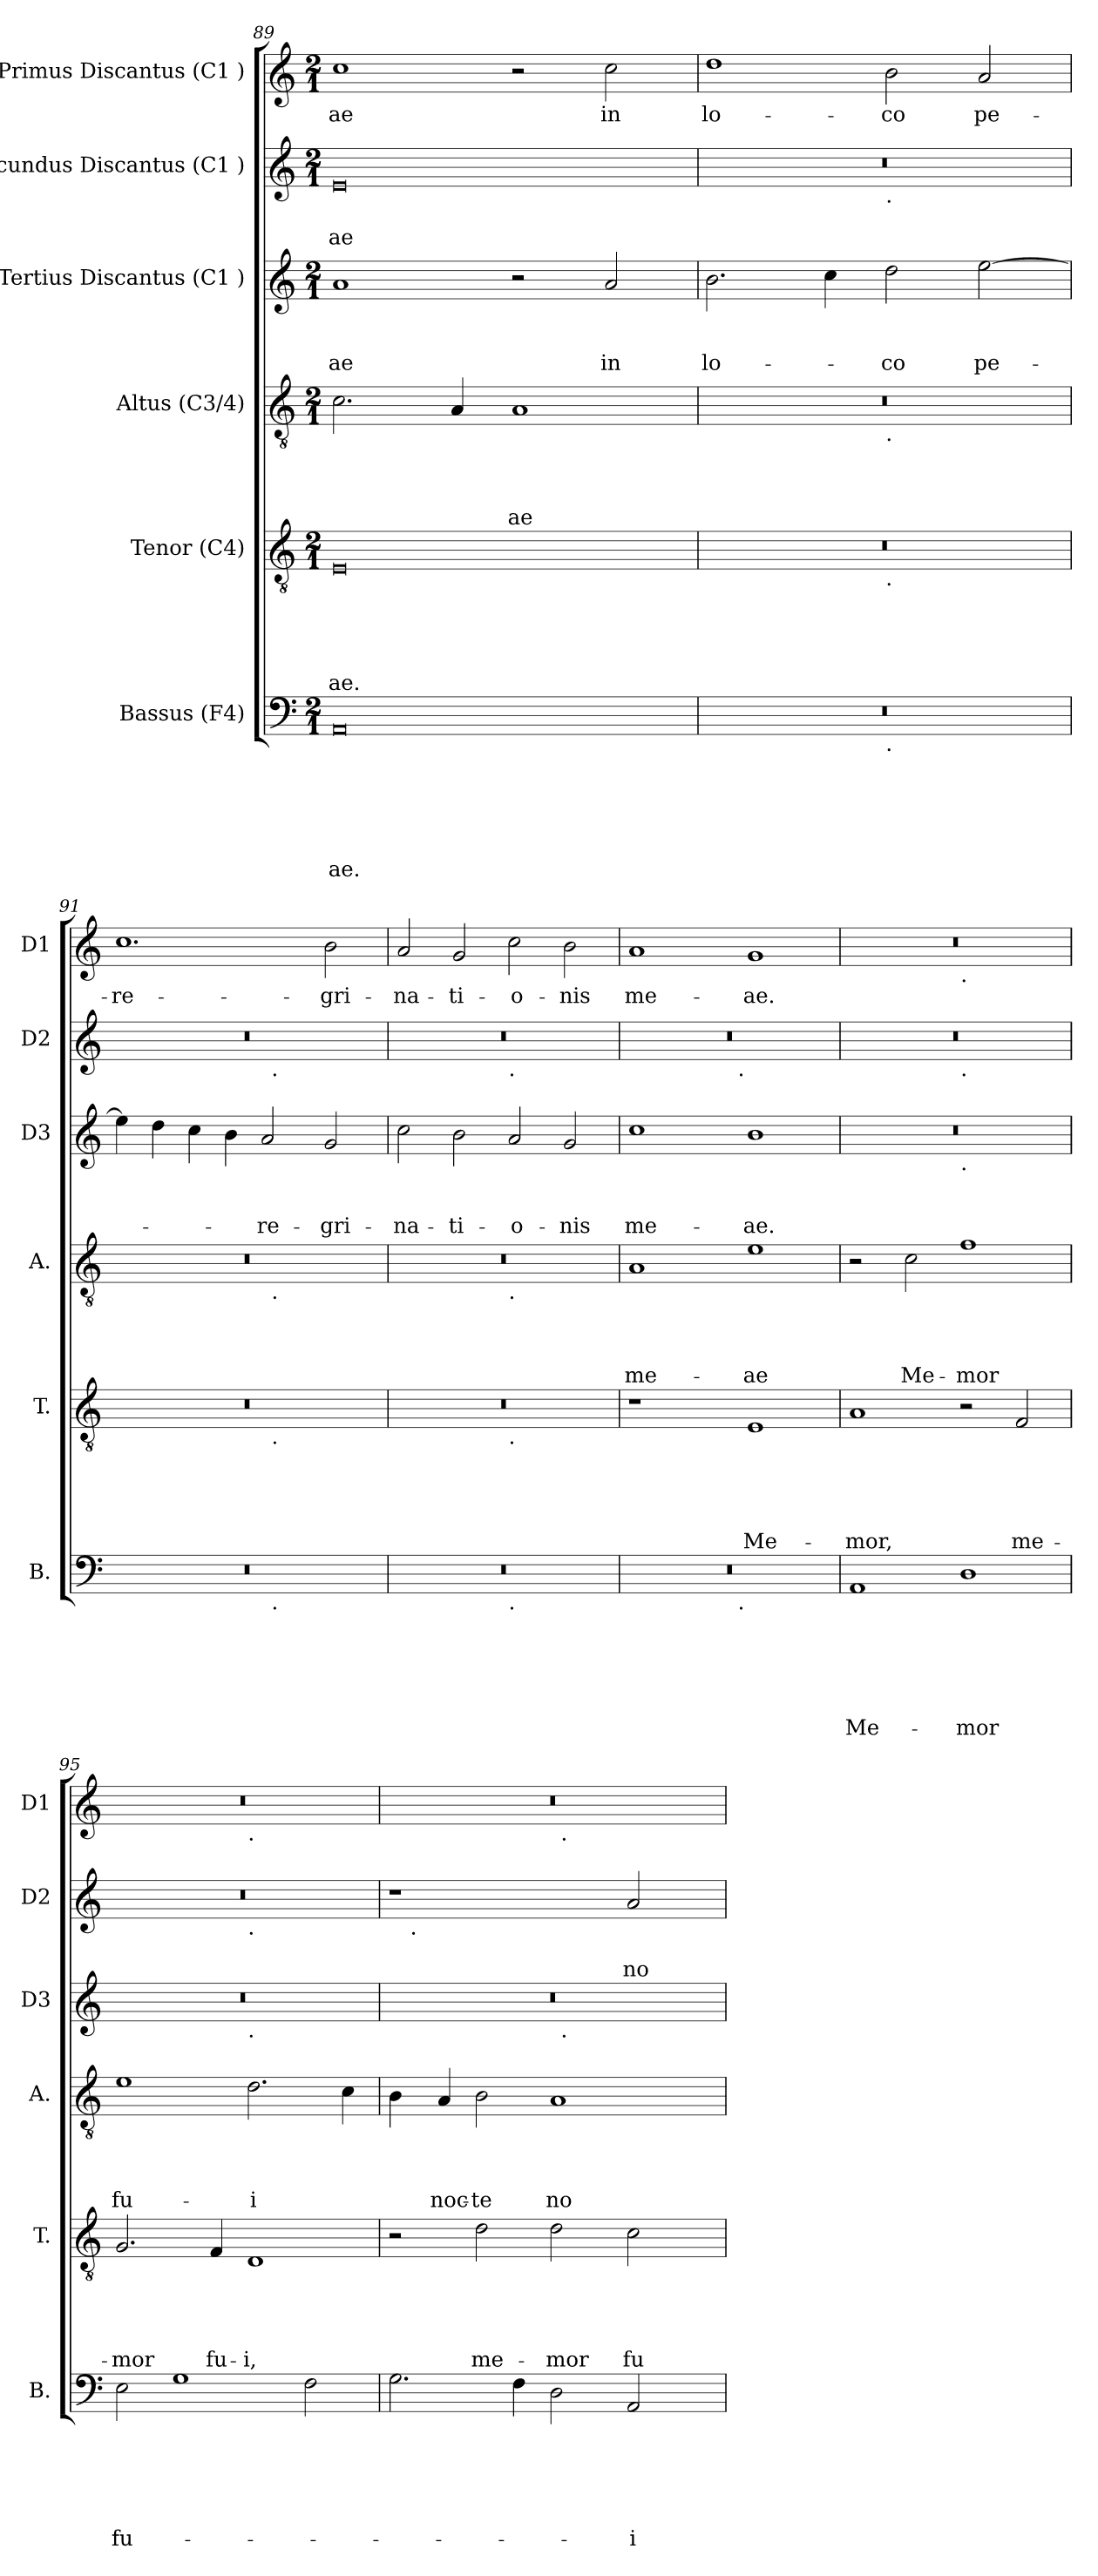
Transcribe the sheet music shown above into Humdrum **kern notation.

**kern	**text	**text	**text	**text	**text	**text	**kern	**text	**text	**text	**text	**text	**kern	**text	**text	**text	**text	**kern	**text	**text	**text	**kern	**text	**text	**kern	**text
*part6	*part6	*part6	*part6	*part6	*part6	*part6	*part5	*part5	*part5	*part5	*part5	*part5	*part4	*part4	*part4	*part4	*part4	*part3	*part3	*part3	*part3	*part2	*part2	*part2	*part1	*part1
*staff6	*staff6	*staff6	*staff6	*staff6	*staff6	*staff6	*staff5	*staff5	*staff5	*staff5	*staff5	*staff5	*staff4	*staff4	*staff4	*staff4	*staff4	*staff3	*staff3	*staff3	*staff3	*staff2	*staff2	*staff2	*staff1	*staff1
*I"Bassus (F4)	*	*	*	*	*	*	*I"Tenor (C4)	*	*	*	*	*	*I"Altus (C3/4)	*	*	*	*	*I"Tertius Discantus (C1 )	*	*	*	*I"Secundus Discantus (C1 )	*	*	*I"Primus Discantus (C1 )	*
*I'B.	*	*	*	*	*	*	*I'T.	*	*	*	*	*	*I'A.	*	*	*	*	*I'D3	*	*	*	*I'D2	*	*	*I'D1	*
*clefF4	*	*	*	*	*	*	*clefGv2	*	*	*	*	*	*clefGv2	*	*	*	*	*clefG2	*	*	*	*clefG2	*	*	*clefG2	*
*k[]	*	*	*	*	*	*	*k[]	*	*	*	*	*	*k[]	*	*	*	*	*k[]	*	*	*	*k[]	*	*	*k[]	*
*C:	*	*	*	*	*	*	*C:	*	*	*	*	*	*C:	*	*	*	*	*C:	*	*	*	*C:	*	*	*C:	*
*M2/1	*	*	*	*	*	*	*M2/1	*	*	*	*	*	*M2/1	*	*	*	*	*M2/1	*	*	*	*M2/1	*	*	*M2/1	*
=89	=89	=89	=89	=89	=89	=89	=89	=89	=89	=89	=89	=89	=89	=89	=89	=89	=89	=89	=89	=89	=89	=89	=89	=89	=89	=89
!	!	!	!	!	!	!LO:LY:b	!	!	!	!	!	!LO:LY:b	!	!	!	!	!	!	!	!	!LO:LY:b	!	!	!LO:LY:b:rj	!	!LO:LY:b
0AA	.	.	.	.	.	-ae.	0E	.	.	.	.	-ae.	2.c\	.	.	.	.	1a	.	.	-ae	0e	.	-ae	1cc	-ae
.	.	.	.	.	.	.	.	.	.	.	.	.	4A/	.	.	.	.	.	.	.	.	.	.	.	.	.
!	!	!	!	!	!	!	!	!	!	!	!	!	!	!	!	!	!LO:LY:b	!	!	!	!	!	!	!	!	!
.	.	.	.	.	.	.	.	.	.	.	.	.	1A	.	.	.	-ae	2r	.	.	.	.	.	.	2r	.
!	!	!	!	!	!	!	!	!	!	!	!	!	!	!	!	!	!	!	!	!	!LO:LY:b	!	!	!	!	!LO:LY:b
.	.	.	.	.	.	.	.	.	.	.	.	.	.	.	.	.	.	2a/	.	.	in	.	.	.	2cc\	in
=90	=90	=90	=90	=90	=90	=90	=90	=90	=90	=90	=90	=90	=90	=90	=90	=90	=90	=90	=90	=90	=90	=90	=90	=90	=90	=90
!	!	!	!	!	!	!	!	!	!	!	!	!	!	!	!	!	!	!	!	!	!LO:LY:b	!	!	!	!	!LO:LY:b
*^	*	*	*	*	*	*	*^	*	*	*	*	*	*^	*	*	*	*	*	*	*	*	*^	*	*	*	*
0r	1ryy	.	.	.	.	.	.	0r	1ryy	.	.	.	.	.	0r	1ryy	.	.	.	.	2.b\	.	.	lo-	0r	1ryy	.	.	1dd	lo-
.	.	.	.	.	.	.	.	.	.	.	.	.	.	.	.	.	.	.	.	.	4cc\	.	.	.	.	.	.	.	.	.
!	!	!	!	!	!	!	!	!	!	!	!	!	!	!	!	!	!	!	!	!	!	!	!	!	!	!LO:TX:b:t=.	!	!	!	!
!	!	!	!	!	!	!	!	!	!	!	!	!	!	!	!	!LO:TX:b:t=.	!	!	!	!	!	!	!	!	!	!	!	!	!	!
!	!	!	!	!	!	!	!	!	!LO:TX:b:t=.	!	!	!	!	!	!	!	!	!	!	!	!	!	!	!	!	!	!	!	!	!
!	!LO:TX:b:t=.	!	!	!	!	!	!	!	!	!	!	!	!	!	!	!	!	!	!	!	!	!	!	!	!	!	!	!	!	!
!	!	!	!	!	!	!	!	!	!	!	!	!	!	!	!	!	!	!	!	!	!	!	!	!LO:LY:b	!	!	!	!	!	!LO:LY:b
.	1ryy	.	.	.	.	.	.	.	1ryy	.	.	.	.	.	.	1ryy	.	.	.	.	2dd\	.	.	-co	.	1ryy	.	.	2b\	-co
!	!	!	!	!	!	!	!	!	!	!	!	!	!	!	!	!	!	!	!	!	!	!	!	!LO:LY:b	!	!	!	!	!	!LO:LY:b
.	.	.	.	.	.	.	.	.	.	.	.	.	.	.	.	.	.	.	.	.	[>2ee\	.	.	pe-	.	.	.	.	2a/	pe-
!!LO:PB:g=z
=91	=91	=91	=91	=91	=91	=91	=91	=91	=91	=91	=91	=91	=91	=91	=91	=91	=91	=91	=91	=91	=91	=91	=91	=91	=91	=91	=91	=91	=91	=91
!	!	!	!	!	!	!	!	!	!	!	!	!	!	!	!	!	!	!	!	!	!	!	!	!	!	!	!	!	!	!LO:LY:b
0r	1ryy	.	.	.	.	.	.	0r	1ryy	.	.	.	.	.	0r	1ryy	.	.	.	.	4ee\]	.	.	.	0r	1ryy	.	.	1.cc	-re-
.	.	.	.	.	.	.	.	.	.	.	.	.	.	.	.	.	.	.	.	.	4dd\	.	.	.	.	.	.	.	.	.
.	.	.	.	.	.	.	.	.	.	.	.	.	.	.	.	.	.	.	.	.	4cc\	.	.	.	.	.	.	.	.	.
.	.	.	.	.	.	.	.	.	.	.	.	.	.	.	.	.	.	.	.	.	4b\	.	.	.	.	.	.	.	.	.
!	!	!	!	!	!	!	!	!	!	!	!	!	!	!	!	!	!	!	!	!	!	!	!	!LO:LY:b	!	!	!	!	!	!
.	32ryy	.	.	.	.	.	.	.	32ryy	.	.	.	.	.	.	32ryy	.	.	.	.	2a/	.	.	-re-	.	32ryy	.	.	.	.
!	!	!	!	!	!	!	!	!	!	!	!	!	!	!	!	!	!	!	!	!	!	!	!	!	!	!LO:TX:b:t=.	!	!	!	!
!	!	!	!	!	!	!	!	!	!	!	!	!	!	!	!	!LO:TX:b:t=.	!	!	!	!	!	!	!	!	!	!	!	!	!	!
!	!	!	!	!	!	!	!	!	!LO:TX:b:t=.	!	!	!	!	!	!	!	!	!	!	!	!	!	!	!	!	!	!	!	!	!
!	!LO:TX:b:t=.	!	!	!	!	!	!	!	!	!	!	!	!	!	!	!	!	!	!	!	!	!	!	!	!	!	!	!	!	!
.	2ryy	.	.	.	.	.	.	.	2ryy	.	.	.	.	.	.	2ryy	.	.	.	.	.	.	.	.	.	2ryy	.	.	.	.
!	!	!	!	!	!	!	!	!	!	!	!	!	!	!	!	!	!	!	!	!	!	!	!	!LO:LY:b	!	!	!	!	!	!LO:LY:b
.	.	.	.	.	.	.	.	.	.	.	.	.	.	.	.	.	.	.	.	.	2g/	.	.	-gri-	.	.	.	.	2b\	-gri-
.	4...ryy	.	.	.	.	.	.	.	4...ryy	.	.	.	.	.	.	4...ryy	.	.	.	.	.	.	.	.	.	4...ryy	.	.	.	.
=92	=92	=92	=92	=92	=92	=92	=92	=92	=92	=92	=92	=92	=92	=92	=92	=92	=92	=92	=92	=92	=92	=92	=92	=92	=92	=92	=92	=92	=92	=92
!	!	!	!	!	!	!	!	!	!	!	!	!	!	!	!	!	!	!	!	!	!	!	!	!LO:LY:b	!	!	!	!	!	!LO:LY:b
0r	1ryy	.	.	.	.	.	.	0r	1ryy	.	.	.	.	.	0r	1ryy	.	.	.	.	2cc\	.	.	-na-	0r	1ryy	.	.	2a/	-na-
!	!	!	!	!	!	!	!	!	!	!	!	!	!	!	!	!	!	!	!	!	!	!	!	!LO:LY:b	!	!	!	!	!	!LO:LY:b
.	.	.	.	.	.	.	.	.	.	.	.	.	.	.	.	.	.	.	.	.	2b\	.	.	-ti-	.	.	.	.	2g/	-ti-
!	!	!	!	!	!	!	!	!	!	!	!	!	!	!	!	!	!	!	!	!	!	!	!	!	!	!LO:TX:b:t=.	!	!	!	!
!	!	!	!	!	!	!	!	!	!	!	!	!	!	!	!	!LO:TX:b:t=.	!	!	!	!	!	!	!	!	!	!	!	!	!	!
!	!	!	!	!	!	!	!	!	!LO:TX:b:t=.	!	!	!	!	!	!	!	!	!	!	!	!	!	!	!	!	!	!	!	!	!
!	!LO:TX:b:t=.	!	!	!	!	!	!	!	!	!	!	!	!	!	!	!	!	!	!	!	!	!	!	!	!	!	!	!	!	!
!	!	!	!	!	!	!	!	!	!	!	!	!	!	!	!	!	!	!	!	!	!	!	!	!LO:LY:b	!	!	!	!	!	!LO:LY:b
.	1ryy	.	.	.	.	.	.	.	1ryy	.	.	.	.	.	.	1ryy	.	.	.	.	2a/	.	.	-o-	.	1ryy	.	.	2cc\	-o-
!	!	!	!	!	!	!	!	!	!	!	!	!	!	!	!	!	!	!	!	!	!	!	!	!LO:LY:b	!	!	!	!	!	!LO:LY:b
.	.	.	.	.	.	.	.	.	.	.	.	.	.	.	.	.	.	.	.	.	2g/	.	.	-nis	.	.	.	.	2b\	-nis
=93	=93	=93	=93	=93	=93	=93	=93	=93	=93	=93	=93	=93	=93	=93	=93	=93	=93	=93	=93	=93	=93	=93	=93	=93	=93	=93	=93	=93	=93	=93
!	!	!	!	!	!	!	!	!	!	!	!	!	!	!	!	!	!	!	!	!LO:LY:b	!	!	!	!LO:LY:b	!	!	!	!	!	!LO:LY:b
*	*	*	*	*	*	*	*	*v	*v	*	*	*	*	*	*	*	*	*	*	*	*	*	*	*	*	*	*	*	*	*
*	*	*	*	*	*	*	*	*	*	*	*	*	*	*v	*v	*	*	*	*	*	*	*	*	*	*	*	*	*	*
0r	2ryy	.	.	.	.	.	.	1r	.	.	.	.	.	1A	.	.	.	me-	1cc	.	.	me-	0r	2ryy	.	.	1a	me-
.	4...ryy	.	.	.	.	.	.	.	.	.	.	.	.	.	.	.	.	.	.	.	.	.	.	4...ryy	.	.	.	.
!	!	!	!	!	!	!	!	!	!	!	!	!	!	!	!	!	!	!	!	!	!	!	!	!LO:TX:b:t=.	!	!	!	!
!	!LO:TX:b:t=.	!	!	!	!	!	!	!	!	!	!	!	!	!	!	!	!	!	!	!	!	!	!	!	!	!	!	!
.	1ryy	.	.	.	.	.	.	.	.	.	.	.	.	.	.	.	.	.	.	.	.	.	.	1ryy	.	.	.	.
!	!	!	!	!	!	!	!	!	!	!	!	!	!LO:LY:b	!	!	!	!	!LO:LY:b	!	!	!	!LO:LY:b	!	!	!	!	!	!LO:LY:b
.	.	.	.	.	.	.	.	1E	.	.	.	.	Me-	1e	.	.	.	-ae	1b	.	.	-ae.	.	.	.	.	1g	-ae.
.	32ryy	.	.	.	.	.	.	.	.	.	.	.	.	.	.	.	.	.	.	.	.	.	.	32ryy	.	.	.	.
=94	=94	=94	=94	=94	=94	=94	=94	=94	=94	=94	=94	=94	=94	=94	=94	=94	=94	=94	=94	=94	=94	=94	=94	=94	=94	=94	=94	=94
!	!	!	!	!	!	!	!LO:LY:b	!	!	!	!	!	!LO:LY:b	!	!	!	!	!	!	!	!	!	!	!	!	!	!	!
*v	*v	*	*	*	*	*	*	*	*	*	*	*	*	*	*	*	*	*	*^	*	*	*	*	*	*	*	*^	*
1AA	.	.	.	.	.	Me-	1A	.	.	.	.	-mor,	2r	.	.	.	.	0r	1ryy	.	.	.	0r	1ryy	.	.	0r	1ryy	.
!	!	!	!	!	!	!	!	!	!	!	!	!	!	!	!	!	!LO:LY:b	!	!	!	!	!	!	!	!	!	!	!	!
.	.	.	.	.	.	.	.	.	.	.	.	.	2c\	.	.	.	Me-	.	.	.	.	.	.	.	.	.	.	.	.
!	!	!	!	!	!	!	!	!	!	!	!	!	!	!	!	!	!	!	!	!	!	!	!	!	!	!	!	!LO:TX:b:t=.	!
!	!	!	!	!	!	!	!	!	!	!	!	!	!	!	!	!	!	!	!	!	!	!	!	!LO:TX:b:t=.	!	!	!	!	!
!	!	!	!	!	!	!	!	!	!	!	!	!	!	!	!	!	!	!	!LO:TX:b:t=.	!	!	!	!	!	!	!	!	!	!
!	!	!	!	!	!	!LO:LY:b	!	!	!	!	!	!	!	!	!	!	!LO:LY:b	!	!	!	!	!	!	!	!	!	!	!	!
1D	.	.	.	.	.	-mor	2r	.	.	.	.	.	1f	.	.	.	-mor	.	1ryy	.	.	.	.	1ryy	.	.	.	1ryy	.
!	!	!	!	!	!	!	!	!	!	!	!	!LO:LY:b	!	!	!	!	!	!	!	!	!	!	!	!	!	!	!	!	!
.	.	.	.	.	.	.	2F/	.	.	.	.	me-	.	.	.	.	.	.	.	.	.	.	.	.	.	.	.	.	.
=95	=95	=95	=95	=95	=95	=95	=95	=95	=95	=95	=95	=95	=95	=95	=95	=95	=95	=95	=95	=95	=95	=95	=95	=95	=95	=95	=95	=95	=95
!	!	!	!	!	!	!LO:LY:b	!	!	!	!	!	!LO:LY:b	!	!	!	!	!LO:LY:b	!	!	!	!	!	!	!	!	!	!	!	!
2E\	.	.	.	.	.	fu-	2.G/	.	.	.	.	-mor	1e	.	.	.	fu-	0r	1ryy	.	.	.	0r	1ryy	.	.	0r	1ryy	.
1G	.	.	.	.	.	.	.	.	.	.	.	.	.	.	.	.	.	.	.	.	.	.	.	.	.	.	.	.	.
!	!	!	!	!	!	!	!	!	!	!	!	!LO:LY:b	!	!	!	!	!	!	!	!	!	!	!	!	!	!	!	!	!
.	.	.	.	.	.	.	4F/	.	.	.	.	fu-	.	.	.	.	.	.	.	.	.	.	.	.	.	.	.	.	.
!	!	!	!	!	!	!	!	!	!	!	!	!	!	!	!	!	!	!	!	!	!	!	!	!	!	!	!	!LO:TX:b:t=.	!
!	!	!	!	!	!	!	!	!	!	!	!	!	!	!	!	!	!	!	!	!	!	!	!	!LO:TX:b:t=.	!	!	!	!	!
!	!	!	!	!	!	!	!	!	!	!	!	!	!	!	!	!	!	!	!LO:TX:b:t=.	!	!	!	!	!	!	!	!	!	!
!	!	!	!	!	!	!	!	!	!	!	!	!LO:LY:b	!	!	!	!	!LO:LY:b:rj	!	!	!	!	!	!	!	!	!	!	!	!
.	.	.	.	.	.	.	1D	.	.	.	.	-i,	2.d\	.	.	.	-i	.	1ryy	.	.	.	.	1ryy	.	.	.	1ryy	.
2F\	.	.	.	.	.	.	.	.	.	.	.	.	.	.	.	.	.	.	.	.	.	.	.	.	.	.	.	.	.
.	.	.	.	.	.	.	.	.	.	.	.	.	4c\	.	.	.	.	.	.	.	.	.	.	.	.	.	.	.	.
!!LO:LB:g=z	!!
=96	=96	=96	=96	=96	=96	=96	=96	=96	=96	=96	=96	=96	=96	=96	=96	=96	=96	=96	=96	=96	=96	=96	=96	=96	=96	=96	=96	=96	=96
2.G\	.	.	.	.	.	.	2r	.	.	.	.	.	4B\	.	.	.	.	0r	1ryy	.	.	.	1r	16.ryy	.	.	0r	1ryy	.
!	!	!	!	!	!	!	!	!	!	!	!	!	!	!	!	!	!	!	!	!	!	!	!	!LO:TX:b:t=.	!	!	!	!	!
.	.	.	.	.	.	.	.	.	.	.	.	.	.	.	.	.	.	.	.	.	.	.	.	1ryy	.	.	.	.	.
!	!	!	!	!	!	!	!	!	!	!	!	!	!	!	!	!	!LO:LY:b	!	!	!	!	!	!	!	!	!	!	!	!
.	.	.	.	.	.	.	.	.	.	.	.	.	4A/	.	.	.	noc-	.	.	.	.	.	.	.	.	.	.	.	.
!	!	!	!	!	!	!	!	!	!	!	!	!LO:LY:b	!	!	!	!	!LO:LY:b:rj	!	!	!	!	!	!	!	!	!	!	!	!
.	.	.	.	.	.	.	2d\	.	.	.	.	me-	2B\	.	.	.	-te	.	.	.	.	.	.	.	.	.	.	.	.
4F\	.	.	.	.	.	.	.	.	.	.	.	.	.	.	.	.	.	.	.	.	.	.	.	.	.	.	.	.	.
!	!	!	!	!	!	!	!	!	!	!	!	!LO:LY:b	!	!	!	!	!LO:LY:b	!	!	!	!	!	!	!	!	!	!	!	!
2D\	.	.	.	.	.	.	2d\	.	.	.	.	-mor	1A	.	.	.	no-	.	32ryy	.	.	.	2ryy	.	.	.	.	32ryy	.
!	!	!	!	!	!	!	!	!	!	!	!	!	!	!	!	!	!	!	!	!	!	!	!	!	!	!	!	!LO:TX:b:t=.	!
!	!	!	!	!	!	!	!	!	!	!	!	!	!	!	!	!	!	!	!LO:TX:b:t=.	!	!	!	!	!	!	!	!	!	!
.	.	.	.	.	.	.	.	.	.	.	.	.	.	.	.	.	.	.	2ryy	.	.	.	.	.	.	.	.	2ryy	.
.	.	.	.	.	.	.	.	.	.	.	.	.	.	.	.	.	.	.	.	.	.	.	.	2ryy	.	.	.	.	.
!	!	!	!	!	!	!LO:LY:b	!	!	!	!	!	!LO:LY:b	!	!	!	!	!	!	!	!	!	!	!	!	!	!LO:LY:b	!	!	!
2AA/	.	.	.	.	.	-i	2c\	.	.	.	.	fu-	.	.	.	.	.	.	.	.	.	.	2a/	.	.	no-	.	.	.
.	.	.	.	.	.	.	.	.	.	.	.	.	.	.	.	.	.	.	4...ryy	.	.	.	.	.	.	.	.	4...ryy	.
.	.	.	.	.	.	.	.	.	.	.	.	.	.	.	.	.	.	.	.	.	.	.	.	4ryy	.	.	.	.	.
.	.	.	.	.	.	.	.	.	.	.	.	.	.	.	.	.	.	.	.	.	.	.	.	8ryy	.	.	.	.	.
.	.	.	.	.	.	.	.	.	.	.	.	.	.	.	.	.	.	.	.	.	.	.	.	32ryy	.	.	.	.	.
*	*	*	*	*	*	*	*	*	*	*	*	*	*	*	*	*	*	*v	*v	*	*	*	*	*	*	*	*v	*v	*
*	*	*	*	*	*	*	*	*	*	*	*	*	*	*	*	*	*	*	*	*	*	*v	*v	*	*	*	*
=	=	=	=	=	=	=	=	=	=	=	=	=	=	=	=	=	=	=	=	=	=	=	=	=	=	=
*-	*-	*-	*-	*-	*-	*-	*-	*-	*-	*-	*-	*-	*-	*-	*-	*-	*-	*-	*-	*-	*-	*-	*-	*-	*-	*-
